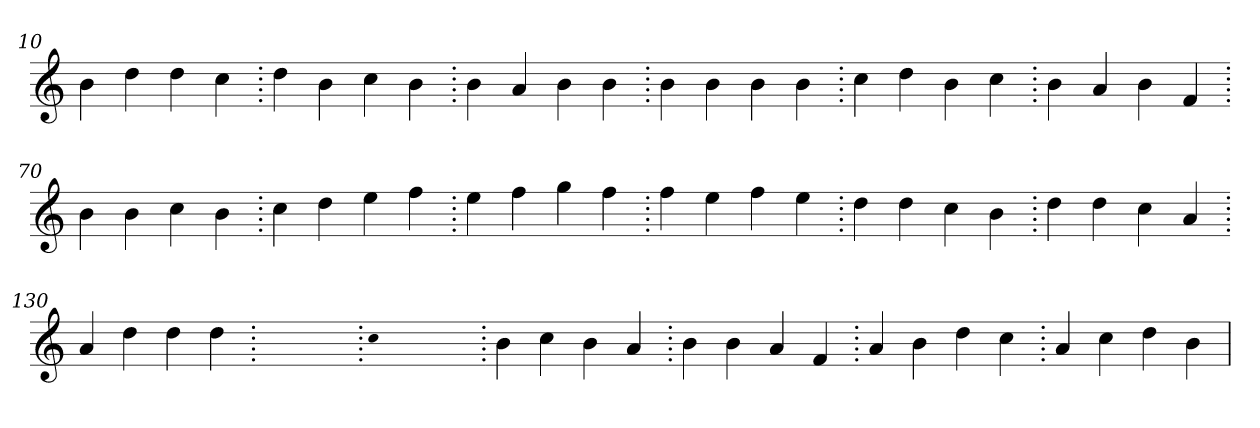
**kern
*part1
*staff1
*clefG2
=10.
4b
4dd
4dd
4cc
=20.
4dd
4b
4cc
4b
=30.
4b
4a
4b
4b
=40.
4b
4b
4b
4b
=50.
4cc
4dd
4b
4cc
=60.
4b
4a
4b
4f
=70.
4b
4b
4cc
4b
=80.
4cc
4dd
4ee
4ff
=90.
4ee
4ff
4gg
4ff
=100.
4ff
4ee
4ff
4ee
=110.
4dd
4dd
4cc
4b
=120.
4dd
4dd
4cc
4a
=130.
4a
4dd
4dd
4dd
=140.
1ryy
=140.
qqcc
1ryy
=140.
4b
4cc
4b
4a
=150.
4b
4b
4a
4f
=160.
4a
4b
4dd
4cc
=170.
4a
4cc
4dd
4b
=
*-
